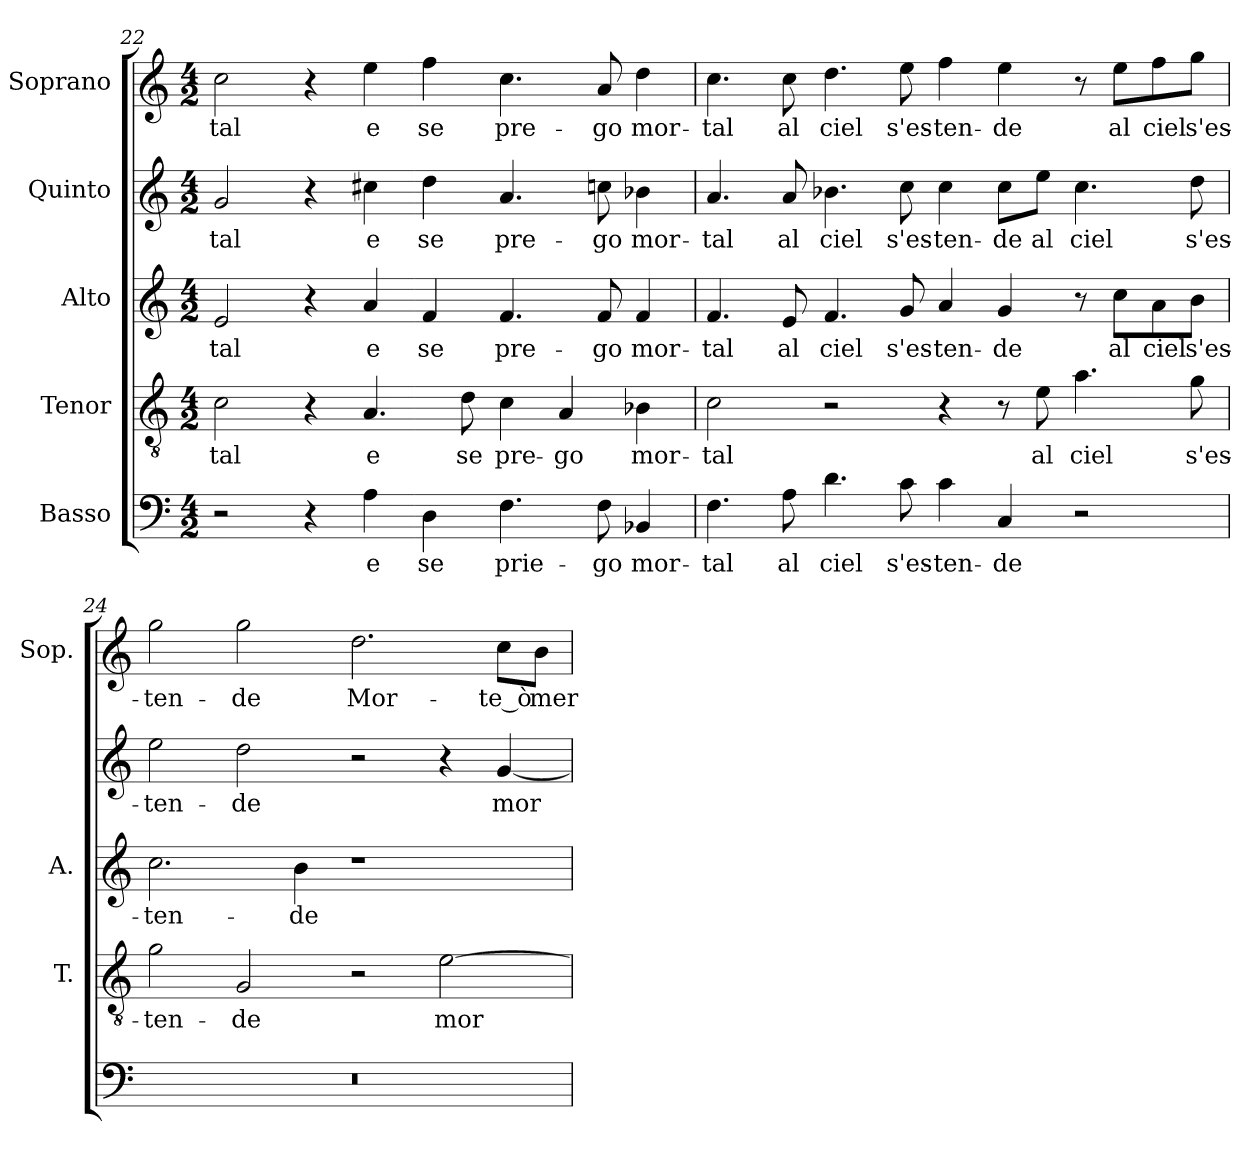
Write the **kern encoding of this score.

**kern	**text	**kern	**text	**kern	**text	**kern	**text	**kern	**text
*part5	*part5	*part4	*part4	*part3	*part3	*part2	*part2	*part1	*part1
*staff5	*staff5	*staff4	*staff4	*staff3	*staff3	*staff2	*staff2	*staff1	*staff1
*I"Basso	*	*I"Tenor	*	*I"Alto	*	*I"Quinto	*	*I"Soprano	*
*	*	*I'T.	*	*I'A.	*	*	*	*I'Sop.	*
*clefF4	*	*clefGv2	*	*clefG2	*	*clefG2	*	*clefG2	*
*	*	*ITrd7c12	*	*	*	*	*	*	*
*k[]	*	*k[]	*	*k[]	*	*k[]	*	*k[]	*
*C:	*	*C:	*	*C:	*	*C:	*	*C:	*
*M4/2	*	*M4/2	*	*M4/2	*	*M4/2	*	*M4/2	*
=22	=22	=22	=22	=22	=22	=22	=22	=22	=22
!	!	!	!LO:LY:b:color=#000000	!	!	!	!	!	!
!	!	!	!	!	!LO:LY:b:color=#000000	!	!	!	!
!	!	!	!	!	!	!	!LO:LY:b:color=#000000	!	!
!	!	!	!	!	!	!	!	!	!LO:LY:b:color=#000000
2r	.	2Ci\	-tal	2ei/	-tal	2gi/	-tal	2cci\	-tal
4r	.	4r	.	4r	.	4r	.	4r	.
!	!LO:LY:b:color=#000000	!	!	!	!	!	!	!	!
!	!	!	!LO:LY:b:color=#000000	!	!	!	!	!	!
!	!	!	!	!	!LO:LY:b:color=#000000	!	!	!	!
!	!	!	!	!	!	!	!LO:LY:b:color=#000000	!	!
!	!	!	!	!	!	!	!	!	!LO:LY:b:color=#000000
4Ai\	e	4.AAi/	e	4ai/	e	4cc#Xi\	e	4eei\	e
!	!LO:LY:b:color=#000000	!	!	!	!	!	!	!	!
!	!	!	!	!	!LO:LY:b:color=#000000	!	!	!	!
!	!	!	!	!	!	!	!LO:LY:b:color=#000000	!	!
!	!	!	!	!	!	!	!	!	!LO:LY:b:color=#000000
4Di\	se	.	.	4fi/	se	4ddi\	se	4ffi\	se
!	!	!	!LO:LY:b:color=#000000	!	!	!	!	!	!
.	.	8Di\	se	.	.	.	.	.	.
!	!LO:LY:b:color=#000000	!	!	!	!	!	!	!	!
!	!	!	!LO:LY:b:color=#000000	!	!	!	!	!	!
!	!	!	!	!	!LO:LY:b:color=#000000	!	!	!	!
!	!	!	!	!	!	!	!LO:LY:b:color=#000000	!	!
!	!	!	!	!	!	!	!	!	!LO:LY:b:color=#000000
4.Fi\	prie-	4Ci\	pre-	4.fi/	pre-	4.ai/	pre-	4.cci\	pre-
!	!	!	!LO:LY:b:color=#000000	!	!	!	!	!	!
.	.	4AAi/	-go	.	.	.	.	.	.
!	!LO:LY:b:color=#000000	!	!	!	!	!	!	!	!
!	!	!	!	!	!LO:LY:b:color=#000000	!	!	!	!
!	!	!	!	!	!	!	!LO:LY:b:color=#000000	!	!
!	!	!	!	!	!	!	!	!	!LO:LY:b:color=#000000
8Fi\	-go	.	.	8fi/	-go	8ccni\	-go	8ai/	-go
!	!LO:LY:b:color=#000000	!	!	!	!	!	!	!	!
!	!	!	!LO:LY:b:color=#000000	!	!	!	!	!	!
!	!	!	!	!	!LO:LY:b:color=#000000	!	!	!	!
!	!	!	!	!	!	!	!LO:LY:b:color=#000000	!	!
!	!	!	!	!	!	!	!	!	!LO:LY:b:color=#000000
4BB-Xi/	mor-	4BB-Xi\	mor-	4fi/	mor-	4b-Xi\	mor-	4ddi\	mor-
!!LO:LB:g=z
=23	=23	=23	=23	=23	=23	=23	=23	=23	=23
!	!LO:LY:b:color=#000000	!	!	!	!	!	!	!	!
!	!	!	!LO:LY:b:color=#000000	!	!	!	!	!	!
!	!	!	!	!	!LO:LY:b:color=#000000	!	!	!	!
!	!	!	!	!	!	!	!LO:LY:b:color=#000000	!	!
!	!	!	!	!	!	!	!	!	!LO:LY:b:color=#000000
4.Fi\	-tal	2Ci\	-tal	4.fi/	-tal	4.ai/	-tal	4.cci\	-tal
!	!LO:LY:b:color=#000000	!	!	!	!	!	!	!	!
!	!	!	!	!	!LO:LY:b:color=#000000	!	!	!	!
!	!	!	!	!	!	!	!LO:LY:b:color=#000000	!	!
!	!	!	!	!	!	!	!	!	!LO:LY:b:color=#000000
8Ai\	al	.	.	8ei/	al	8ai/	al	8cci\	al
!	!LO:LY:b:color=#000000	!	!	!	!	!	!	!	!
!	!	!	!	!	!LO:LY:b:color=#000000	!	!	!	!
!	!	!	!	!	!	!	!LO:LY:b:color=#000000	!	!
!	!	!	!	!	!	!	!	!	!LO:LY:b:color=#000000
4.di\	ciel	2r	.	4.fi/	ciel	4.b-Xi\	ciel	4.ddi\	ciel
!	!LO:LY:b:color=#000000	!	!	!	!	!	!	!	!
!	!	!	!	!	!LO:LY:b:color=#000000	!	!	!	!
!	!	!	!	!	!	!	!LO:LY:b:color=#000000	!	!
!	!	!	!	!	!	!	!	!	!LO:LY:b:color=#000000
8ci\	s'es-	.	.	8gi/	s'es-	8cci\	s'es-	8eei\	s'es-
!	!LO:LY:b:color=#000000	!	!	!	!	!	!	!	!
!	!	!	!	!	!LO:LY:b:color=#000000	!	!	!	!
!	!	!	!	!	!	!	!LO:LY:b:color=#000000	!	!
!	!	!	!	!	!	!	!	!	!LO:LY:b:color=#000000
4ci\	-ten-	4r	.	4ai/	-ten-	4cci\	-ten-	4ffi\	-ten-
!	!LO:LY:b:color=#000000	!	!	!	!	!	!	!	!
!	!	!	!	!	!LO:LY:b:color=#000000	!	!	!	!
!	!	!	!	!	!	!	!LO:LY:b:color=#000000	!	!
!	!	!	!	!	!	!	!	!	!LO:LY:b:color=#000000
4Ci/	-de	8r	.	4gi/	-de	8cci\L	-de	4eei\	-de
!	!	!	!LO:LY:b:color=#000000	!	!	!	!	!	!
!	!	!	!	!	!	!	!LO:LY:b:color=#000000	!	!
.	.	8Ei\	al	.	.	8eei\J	al	.	.
!	!	!	!LO:LY:b:color=#000000	!	!	!	!	!	!
!	!	!	!	!	!	!	!LO:LY:b:color=#000000	!	!
2r	.	4.Ai\	ciel	8r	.	4.cci\	ciel	8r	.
!	!	!	!	!	!LO:LY:b:color=#000000	!	!	!	!
!	!	!	!	!	!	!	!	!	!LO:LY:b:color=#000000
.	.	.	.	8cci\L	al	.	.	8eei\L	al
!	!	!	!	!	!LO:LY:b:color=#000000	!	!	!	!
!	!	!	!	!	!	!	!	!	!LO:LY:b:color=#000000
.	.	.	.	8ai\	ciel	.	.	8ffi\	ciel
!	!	!	!LO:LY:b:color=#000000	!	!	!	!	!	!
!	!	!	!	!	!LO:LY:b:color=#000000	!	!	!	!
!	!	!	!	!	!	!	!LO:LY:b:color=#000000	!	!
!	!	!	!	!	!	!	!	!	!LO:LY:b:color=#000000
.	.	8Gi\	s'es-	8bi\J	s'es-	8ddi\	s'es-	8ggi\J	s'es-
=24	=24	=24	=24	=24	=24	=24	=24	=24	=24
!LO:N:vis=1	!	!	!	!	!	!	!	!	!
!	!	!	!LO:LY:b:color=#000000	!	!	!	!	!	!
!	!	!	!	!	!LO:LY:b:color=#000000	!	!	!	!
!	!	!	!	!	!	!	!LO:LY:b:color=#000000	!	!
!	!	!	!	!	!	!	!	!	!LO:LY:b:color=#000000
0r	.	2Gi\	-ten-	2.cci\	-ten-	2eei\	-ten-	2ggi\	-ten-
!	!	!	!LO:LY:b:color=#000000	!	!	!	!	!	!
!	!	!	!	!	!	!	!LO:LY:b:color=#000000	!	!
!	!	!	!	!	!	!	!	!	!LO:LY:b:color=#000000
.	.	2GGi/	-de	.	.	2ddi\	-de	2ggi\	-de
!	!	!	!	!	!LO:LY:b:color=#000000	!	!	!	!
.	.	.	.	4bi\	-de	.	.	.	.
!	!	!	!	!	!	!	!	!	!LO:LY:b:color=#000000
.	.	2r	.	1r	.	2r	.	2.ddi\	Mor-
!	!	!	!LO:LY:b:color=#000000	!	!	!	!	!	!
.	.	[>2Ei\	mor-	.	.	4r	.	.	.
!	!	!	!	!	!	!	!LO:LY:b:color=#000000	!	!
!	!	!	!	!	!	!	!	!	!LO:LY:b:color=#000000
.	.	.	.	.	.	[<4gi/	mor-	8cci\L	-te_ò
!	!	!	!	!	!	!	!	!	!LO:LY:b:color=#000000
.	.	.	.	.	.	.	.	8bi\J	mer-
=	=	=	=	=	=	=	=	=	=
*-	*-	*-	*-	*-	*-	*-	*-	*-	*-
